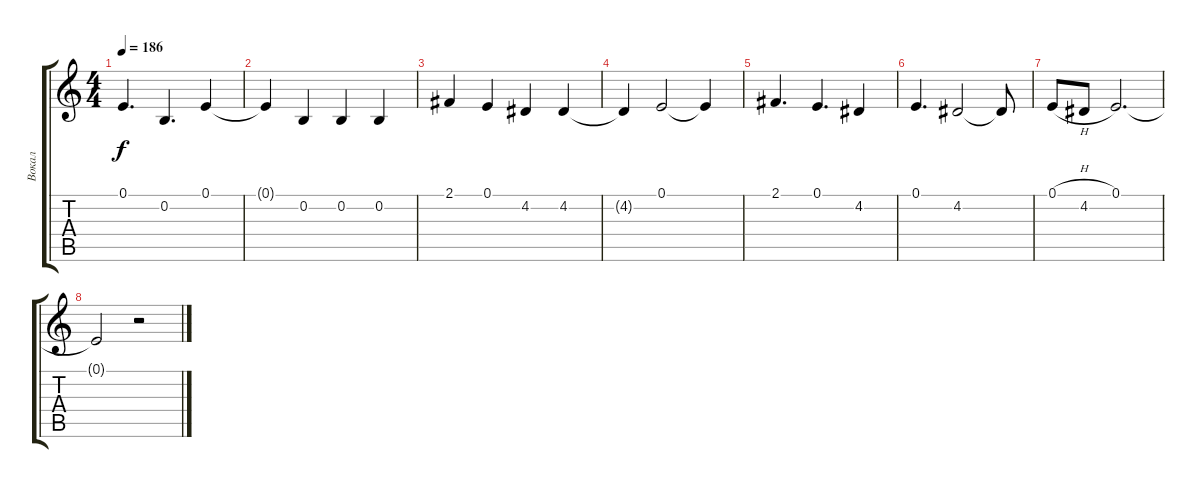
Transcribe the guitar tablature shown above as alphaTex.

\track ("Вокал" "Вокал") {instrument pad3polysynth}
\staff {score tabs}
\tuning (E4 B3 G3 D3 A2 E2) {hide}
\ts (4 4)
\tempo 186
\clef g2
\ks c
0.1.4{d dy f} 0.2.4{d} 0.1.4 |
0.1{t}.4 0.2.4 0.2.4 0.2.4 |
2.1.4 0.1.4 4.2.4 4.2.4 |
4.2{t}.4 0.1.2 0.1{t}.4 |
2.1.4{d} 0.1.4{d} 4.2.4 |
0.1.4{d} 4.2.2 4.2{t}.8 |
0.1{h}.8 4.2.8 0.1.2{d} |
0.1{t}.2 r.2
